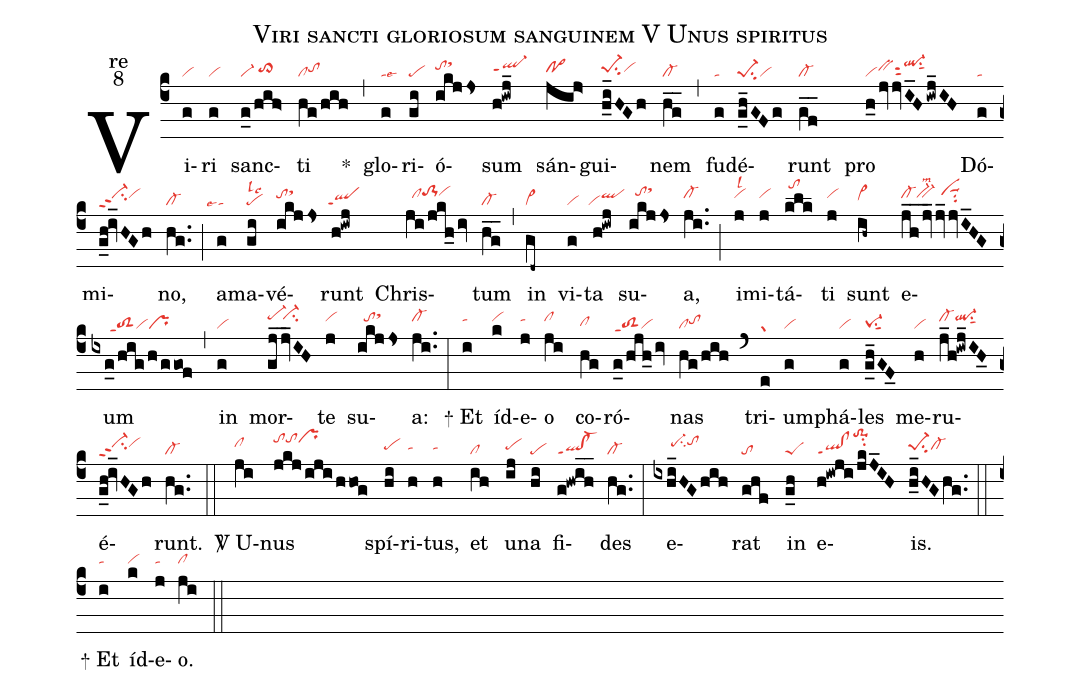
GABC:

name:Viri sancti gloriosum sanguinem V Unus spiritus;
office-part:re;
mode:8;
nabc-lines:1;
%%
(c4) Vi(g|vi)ri(g|vi) sanc(g_0/hih>|vi-/to>hh)ti(hg/hih|cltohh) *(,) glo(g|talse3)ri(gi|pe)ó(ikjjs|tohisthk)sum(h!iwj_|ql-hhppt1) sán(jij>|po>hh)gui(h_i_HGh|pe-1hhsu2vihh)nem(hg__|cl-) (,) fu(g|ta)dé(g_h_GFg|pe-1su2vi)runt(gf__|cl-) pro(h_0/jvjvI_Hiwj_IH|vibvhhsut2ql-hjsu1sut1) Dó(g|ta)mi(g_h!iv_HGh|ci-hippt2vihi)no,(hg..|cl-) (;) a(g|```talse4)ma(gi|pelslc2)vé(ikjjs|tohisthk)runt(h!iwj|`qlppt1) Chris(ji/jkh_iv|//clhito-1hjvihj)tum(hg__|cl-) (,) in(gd~|vi>) vi(g|vi)ta(h!iwj|`viqlhi) su(ikjjs|//tohjsthl)a,(ji..|cl-hi) (;) i(j|vihilsl2)mi(j|vihi)tá(klk|/tohm)ti(j|vihi) sunt(ih~|vi>hh) e(jh__jv_jv_jvI_HG|cl-hibv-hilsm2/vihjsuu1su2)um(ixg_0/hig/h/ggof|/////toS2ppt1vipr) (,) in(g|vi) mor(gj_jv_IH|pe-hj`ci-hj)te(j|vihi) su(ikjjs|//tohisthk)a:(ji..|cl-hi) (:)

<sp>+</sp> Et(i|tahi) íd(k|vihi)e(j|tahi)o(ji|clhi) co(hg|clhg)ró(g_0/hjh_/iv|toS2ppt1vi)nas(hg/hih|cltohh) (`) tri(e|gr)um(g|vi)phá(g|vi)les(g_h_GF_0|pe-1su1sut1) me(h|vi)ru(j_h!iwj_IH_0|cl-hiql-hisu1sut1)é(g_h!iv_HGh|ci-hippt2vihi)runt.(hg..|cl-) (::)

<sp>V/</sp> U(ji|clhi)nus(jkjijihhog|tohktohkprhk) spí(hi|pehh)ri(h|tahh)tus,(h|tahh) et(ih|cl) u(ij|pehh)na(hi|pe) fi(g!hwih__|ql!cl-ppt1)des(hg..|cl-) (:) e(ixhi_HGhih|/////pe-hisu2tohj)rat(ghf|to) in(g_h|peS) e(h!iwji/jkJ_IH|ql!clppt1to-1hmsu2)is.(h_i_HGhg..|pe-1hhsu2cl-hh) (::)

<sp>+</sp> Et(i|tahi) íd(k|vihi)e(j|tahi)o.(ji|clhi) (::)
